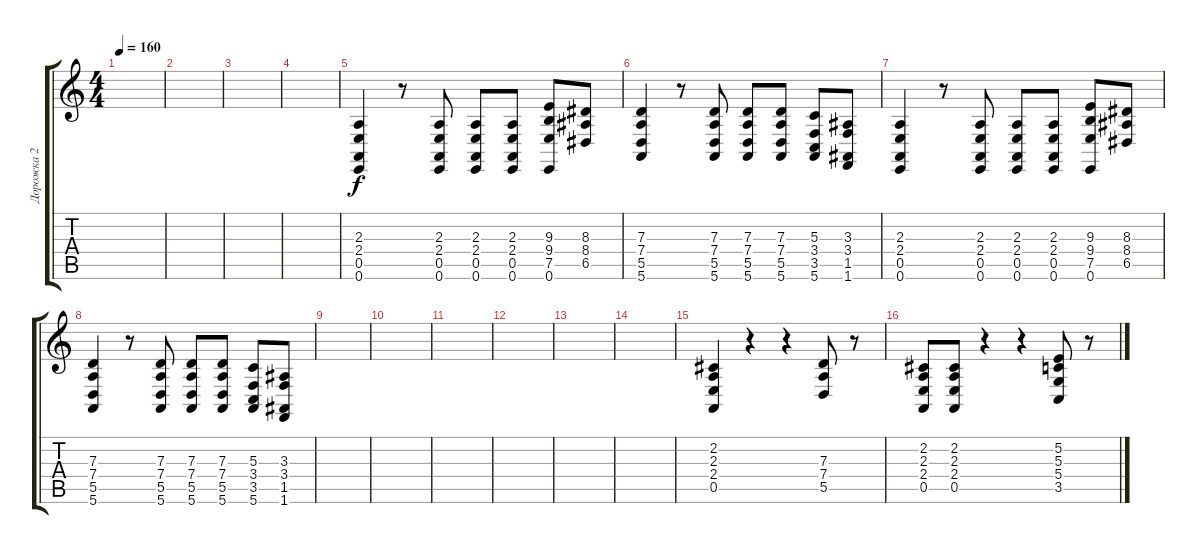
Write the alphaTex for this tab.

\track ("Дорожка 2" "Дорожка 2") {instrument accordion}
\staff {score tabs}
\tuning (E4 B3 G3 D3 A2 E2) {hide}
\ts (4 4)
\tempo 160
\clef g2
\ks c
|
|
|
|
(2.3 2.4 0.5 0.6).4 r.8 (2.3 2.4 0.5 0.6).8 (2.3 2.4 0.5 0.6).8 (2.3 2.4 0.5 0.6).8 (9.3 9.4 7.5 0.6).8 (8.3 8.4 6.5).8 |
(7.3 7.4 5.5 5.6).4 r.8 (7.3 7.4 5.5 5.6).8 (7.3 7.4 5.5 5.6).8 (7.3 7.4 5.5 5.6).8 (5.3 3.4 3.5 5.6).8 (3.3 3.4 1.5 1.6).8 |
(2.3 2.4 0.5 0.6).4 r.8 (2.3 2.4 0.5 0.6).8 (2.3 2.4 0.5 0.6).8 (2.3 2.4 0.5 0.6).8 (9.3 9.4 7.5 0.6).8 (8.3 8.4 6.5).8 |
(7.3 7.4 5.5 5.6).4 r.8 (7.3 7.4 5.5 5.6).8 (7.3 7.4 5.5 5.6).8 (7.3 7.4 5.5 5.6).8 (5.3 3.4 3.5 5.6).8 (3.3 3.4 1.5 1.6).8 |
|
|
|
|
|
|
(2.2 2.3 2.4 0.5).4 r.4 r.4 (7.3 7.4 5.5).8 r.8 |
(2.2 2.3 2.4 0.5).8 (2.2 2.3 2.4 0.5).8 r.4 r.4 (5.2 5.3 5.4 3.5).8 r.8
